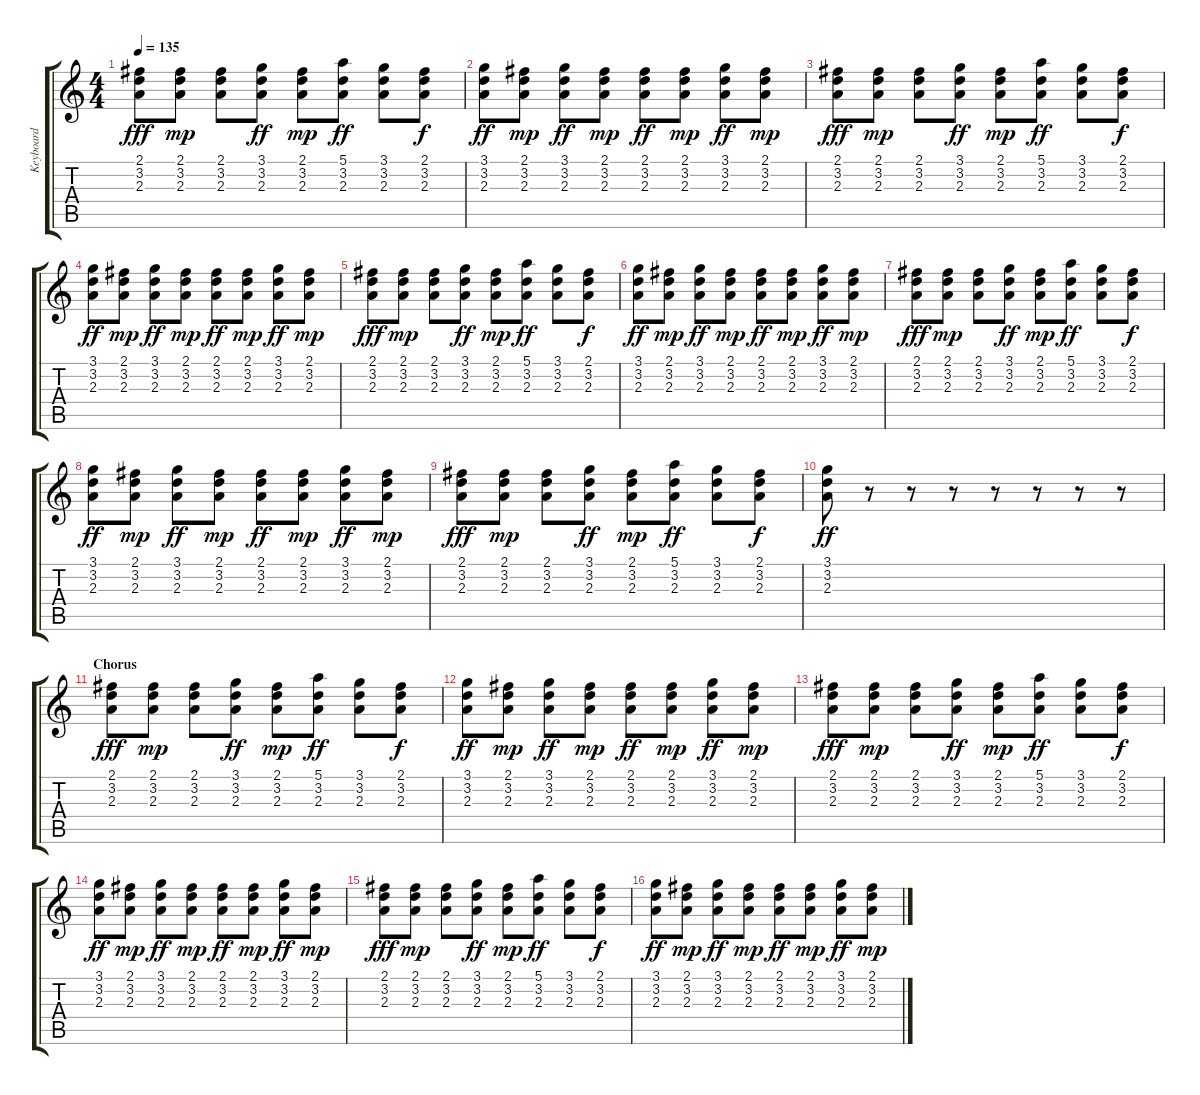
\track ("Keyboard" "Keyboard") {instrument electricguitarclean}
\staff {score tabs}
\tuning (E4 B3 G3 D3 A2 E2) {hide}
\ts (4 4)
\tempo 135
\clef g2
\ks c
(2.1 3.2 2.3).8{dy fff} (2.1 3.2 2.3).8{dy mp} (2.1 3.2 2.3).8 (3.1 3.2 2.3).8{dy ff} (2.1 3.2 2.3).8{dy mp} (5.1 3.2 2.3).8{dy ff} (3.1 3.2 2.3).8 (2.1 3.2 2.3).8{dy f} |
(3.1 3.2 2.3).8{dy ff} (2.1 3.2 2.3).8{dy mp} (3.1 3.2 2.3).8{dy ff} (2.1 3.2 2.3).8{dy mp} (2.1 3.2 2.3).8{dy ff} (2.1 3.2 2.3).8{dy mp} (3.1 3.2 2.3).8{dy ff} (2.1 3.2 2.3).8{dy mp} |
(2.1 3.2 2.3).8{dy fff} (2.1 3.2 2.3).8{dy mp} (2.1 3.2 2.3).8 (3.1 3.2 2.3).8{dy ff} (2.1 3.2 2.3).8{dy mp} (5.1 3.2 2.3).8{dy ff} (3.1 3.2 2.3).8 (2.1 3.2 2.3).8{dy f} |
(3.1 3.2 2.3).8{dy ff} (2.1 3.2 2.3).8{dy mp} (3.1 3.2 2.3).8{dy ff} (2.1 3.2 2.3).8{dy mp} (2.1 3.2 2.3).8{dy ff} (2.1 3.2 2.3).8{dy mp} (3.1 3.2 2.3).8{dy ff} (2.1 3.2 2.3).8{dy mp} |
(2.1 3.2 2.3).8{dy fff} (2.1 3.2 2.3).8{dy mp} (2.1 3.2 2.3).8 (3.1 3.2 2.3).8{dy ff} (2.1 3.2 2.3).8{dy mp} (5.1 3.2 2.3).8{dy ff} (3.1 3.2 2.3).8 (2.1 3.2 2.3).8{dy f} |
(3.1 3.2 2.3).8{dy ff} (2.1 3.2 2.3).8{dy mp} (3.1 3.2 2.3).8{dy ff} (2.1 3.2 2.3).8{dy mp} (2.1 3.2 2.3).8{dy ff} (2.1 3.2 2.3).8{dy mp} (3.1 3.2 2.3).8{dy ff} (2.1 3.2 2.3).8{dy mp} |
(2.1 3.2 2.3).8{dy fff} (2.1 3.2 2.3).8{dy mp} (2.1 3.2 2.3).8 (3.1 3.2 2.3).8{dy ff} (2.1 3.2 2.3).8{dy mp} (5.1 3.2 2.3).8{dy ff} (3.1 3.2 2.3).8 (2.1 3.2 2.3).8{dy f} |
(3.1 3.2 2.3).8{dy ff} (2.1 3.2 2.3).8{dy mp} (3.1 3.2 2.3).8{dy ff} (2.1 3.2 2.3).8{dy mp} (2.1 3.2 2.3).8{dy ff} (2.1 3.2 2.3).8{dy mp} (3.1 3.2 2.3).8{dy ff} (2.1 3.2 2.3).8{dy mp} |
(2.1 3.2 2.3).8{dy fff} (2.1 3.2 2.3).8{dy mp} (2.1 3.2 2.3).8 (3.1 3.2 2.3).8{dy ff} (2.1 3.2 2.3).8{dy mp} (5.1 3.2 2.3).8{dy ff} (3.1 3.2 2.3).8 (2.1 3.2 2.3).8{dy f} |
(3.1 3.2 2.3).8{dy ff} r.8 r.8 r.8 r.8 r.8 r.8 r.8 |
\section ("" "Chorus")
(2.1 3.2 2.3).8{dy fff} (2.1 3.2 2.3).8{dy mp} (2.1 3.2 2.3).8 (3.1 3.2 2.3).8{dy ff} (2.1 3.2 2.3).8{dy mp} (5.1 3.2 2.3).8{dy ff} (3.1 3.2 2.3).8 (2.1 3.2 2.3).8{dy f} |
(3.1 3.2 2.3).8{dy ff} (2.1 3.2 2.3).8{dy mp} (3.1 3.2 2.3).8{dy ff} (2.1 3.2 2.3).8{dy mp} (2.1 3.2 2.3).8{dy ff} (2.1 3.2 2.3).8{dy mp} (3.1 3.2 2.3).8{dy ff} (2.1 3.2 2.3).8{dy mp} |
(2.1 3.2 2.3).8{dy fff} (2.1 3.2 2.3).8{dy mp} (2.1 3.2 2.3).8 (3.1 3.2 2.3).8{dy ff} (2.1 3.2 2.3).8{dy mp} (5.1 3.2 2.3).8{dy ff} (3.1 3.2 2.3).8 (2.1 3.2 2.3).8{dy f} |
(3.1 3.2 2.3).8{dy ff} (2.1 3.2 2.3).8{dy mp} (3.1 3.2 2.3).8{dy ff} (2.1 3.2 2.3).8{dy mp} (2.1 3.2 2.3).8{dy ff} (2.1 3.2 2.3).8{dy mp} (3.1 3.2 2.3).8{dy ff} (2.1 3.2 2.3).8{dy mp} |
(2.1 3.2 2.3).8{dy fff} (2.1 3.2 2.3).8{dy mp} (2.1 3.2 2.3).8 (3.1 3.2 2.3).8{dy ff} (2.1 3.2 2.3).8{dy mp} (5.1 3.2 2.3).8{dy ff} (3.1 3.2 2.3).8 (2.1 3.2 2.3).8{dy f} |
(3.1 3.2 2.3).8{dy ff} (2.1 3.2 2.3).8{dy mp} (3.1 3.2 2.3).8{dy ff} (2.1 3.2 2.3).8{dy mp} (2.1 3.2 2.3).8{dy ff} (2.1 3.2 2.3).8{dy mp} (3.1 3.2 2.3).8{dy ff} (2.1 3.2 2.3).8{dy mp}
